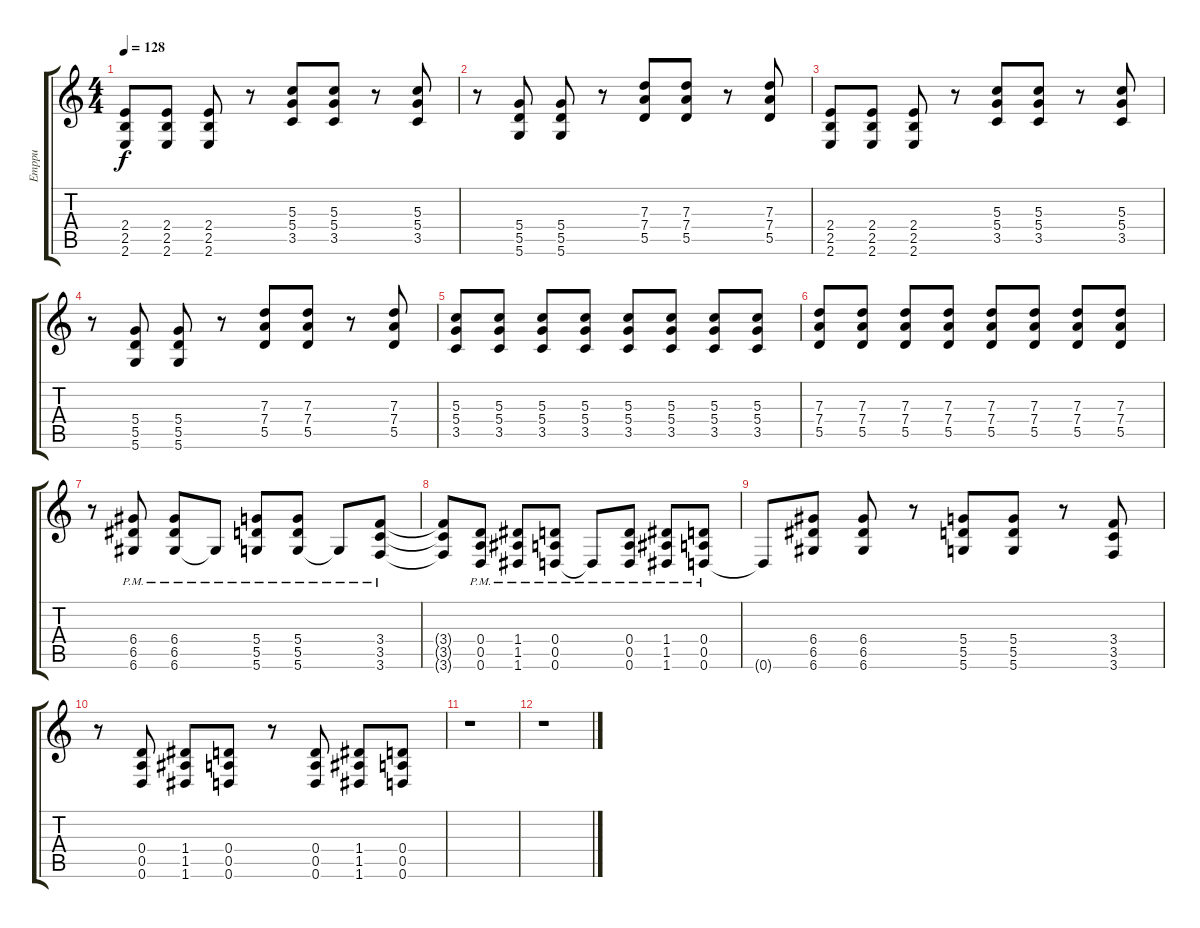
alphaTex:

\track ("Emppu" "Emppu") {instrument distortionguitar}
\staff {score tabs}
\tuning (E4 B3 G3 D3 A2 D2) {hide}
\ts (4 4)
\tempo 128
\clef g2
\ks c
(2.4 2.5 2.6).8{dy f} (2.4 2.5 2.6).8 (2.4 2.5 2.6).8 r.8 (5.3 5.4 3.5).8 (5.3 5.4 3.5).8 r.8 (5.3 5.4 3.5).8 |
r.8 (5.4 5.5 5.6).8 (5.4 5.5 5.6).8 r.8 (7.3 7.4 5.5).8 (7.3 7.4 5.5).8 r.8 (7.3 7.4 5.5).8 |
(2.4 2.5 2.6).8 (2.4 2.5 2.6).8 (2.4 2.5 2.6).8 r.8 (5.3 5.4 3.5).8 (5.3 5.4 3.5).8 r.8 (5.3 5.4 3.5).8 |
r.8 (5.4 5.5 5.6).8 (5.4 5.5 5.6).8 r.8 (7.3 7.4 5.5).8 (7.3 7.4 5.5).8 r.8 (7.3 7.4 5.5).8 |
(5.3 5.4 3.5).8 (5.3 5.4 3.5).8 (5.3 5.4 3.5).8 (5.3 5.4 3.5).8 (5.3 5.4 3.5).8 (5.3 5.4 3.5).8 (5.3 5.4 3.5).8 (5.3 5.4 3.5).8 |
(7.3 7.4 5.5).8 (7.3 7.4 5.5).8 (7.3 7.4 5.5).8 (7.3 7.4 5.5).8 (7.3 7.4 5.5).8 (7.3 7.4 5.5).8 (7.3 7.4 5.5).8 (7.3 7.4 5.5).8 |
r.8 (6.4{pm} 6.5{pm} 6.6{pm}).8 (6.4{pm} 6.5{pm} 6.6{pm}).8 6.6{pm t}.8 (5.4{pm} 5.5{pm} 5.6{pm}).8 (5.4{pm} 5.5{pm} 5.6{pm}).8 5.6{pm t}.8 (3.4{pm} 3.5{pm} 3.6{pm}).8 |
(3.4{t} 3.5{t} 3.6{t}).8 (0.4{pm} 0.5{pm} 0.6{pm}).8 (1.4{pm} 1.5{pm} 1.6{pm}).8 (0.4{pm} 0.5{pm} 0.6{pm}).8 0.6{pm t}.8 (0.4{pm} 0.5{pm} 0.6{pm}).8 (1.4{pm} 1.5{pm} 1.6{pm}).8 (0.4{pm} 0.5{pm} 0.6{pm}).8 |
0.6{t}.8 (6.4 6.5 6.6).8 (6.4 6.5 6.6).8 r.8 (5.4 5.5 5.6).8 (5.4 5.5 5.6).8 r.8 (3.4 3.5 3.6).8 |
r.8 (0.4 0.5 0.6).8 (1.4 1.5 1.6).8 (0.4 0.5 0.6).8 r.8 (0.4 0.5 0.6).8 (1.4 1.5 1.6).8 (0.4 0.5 0.6).8 |
r.1 |
r.1
